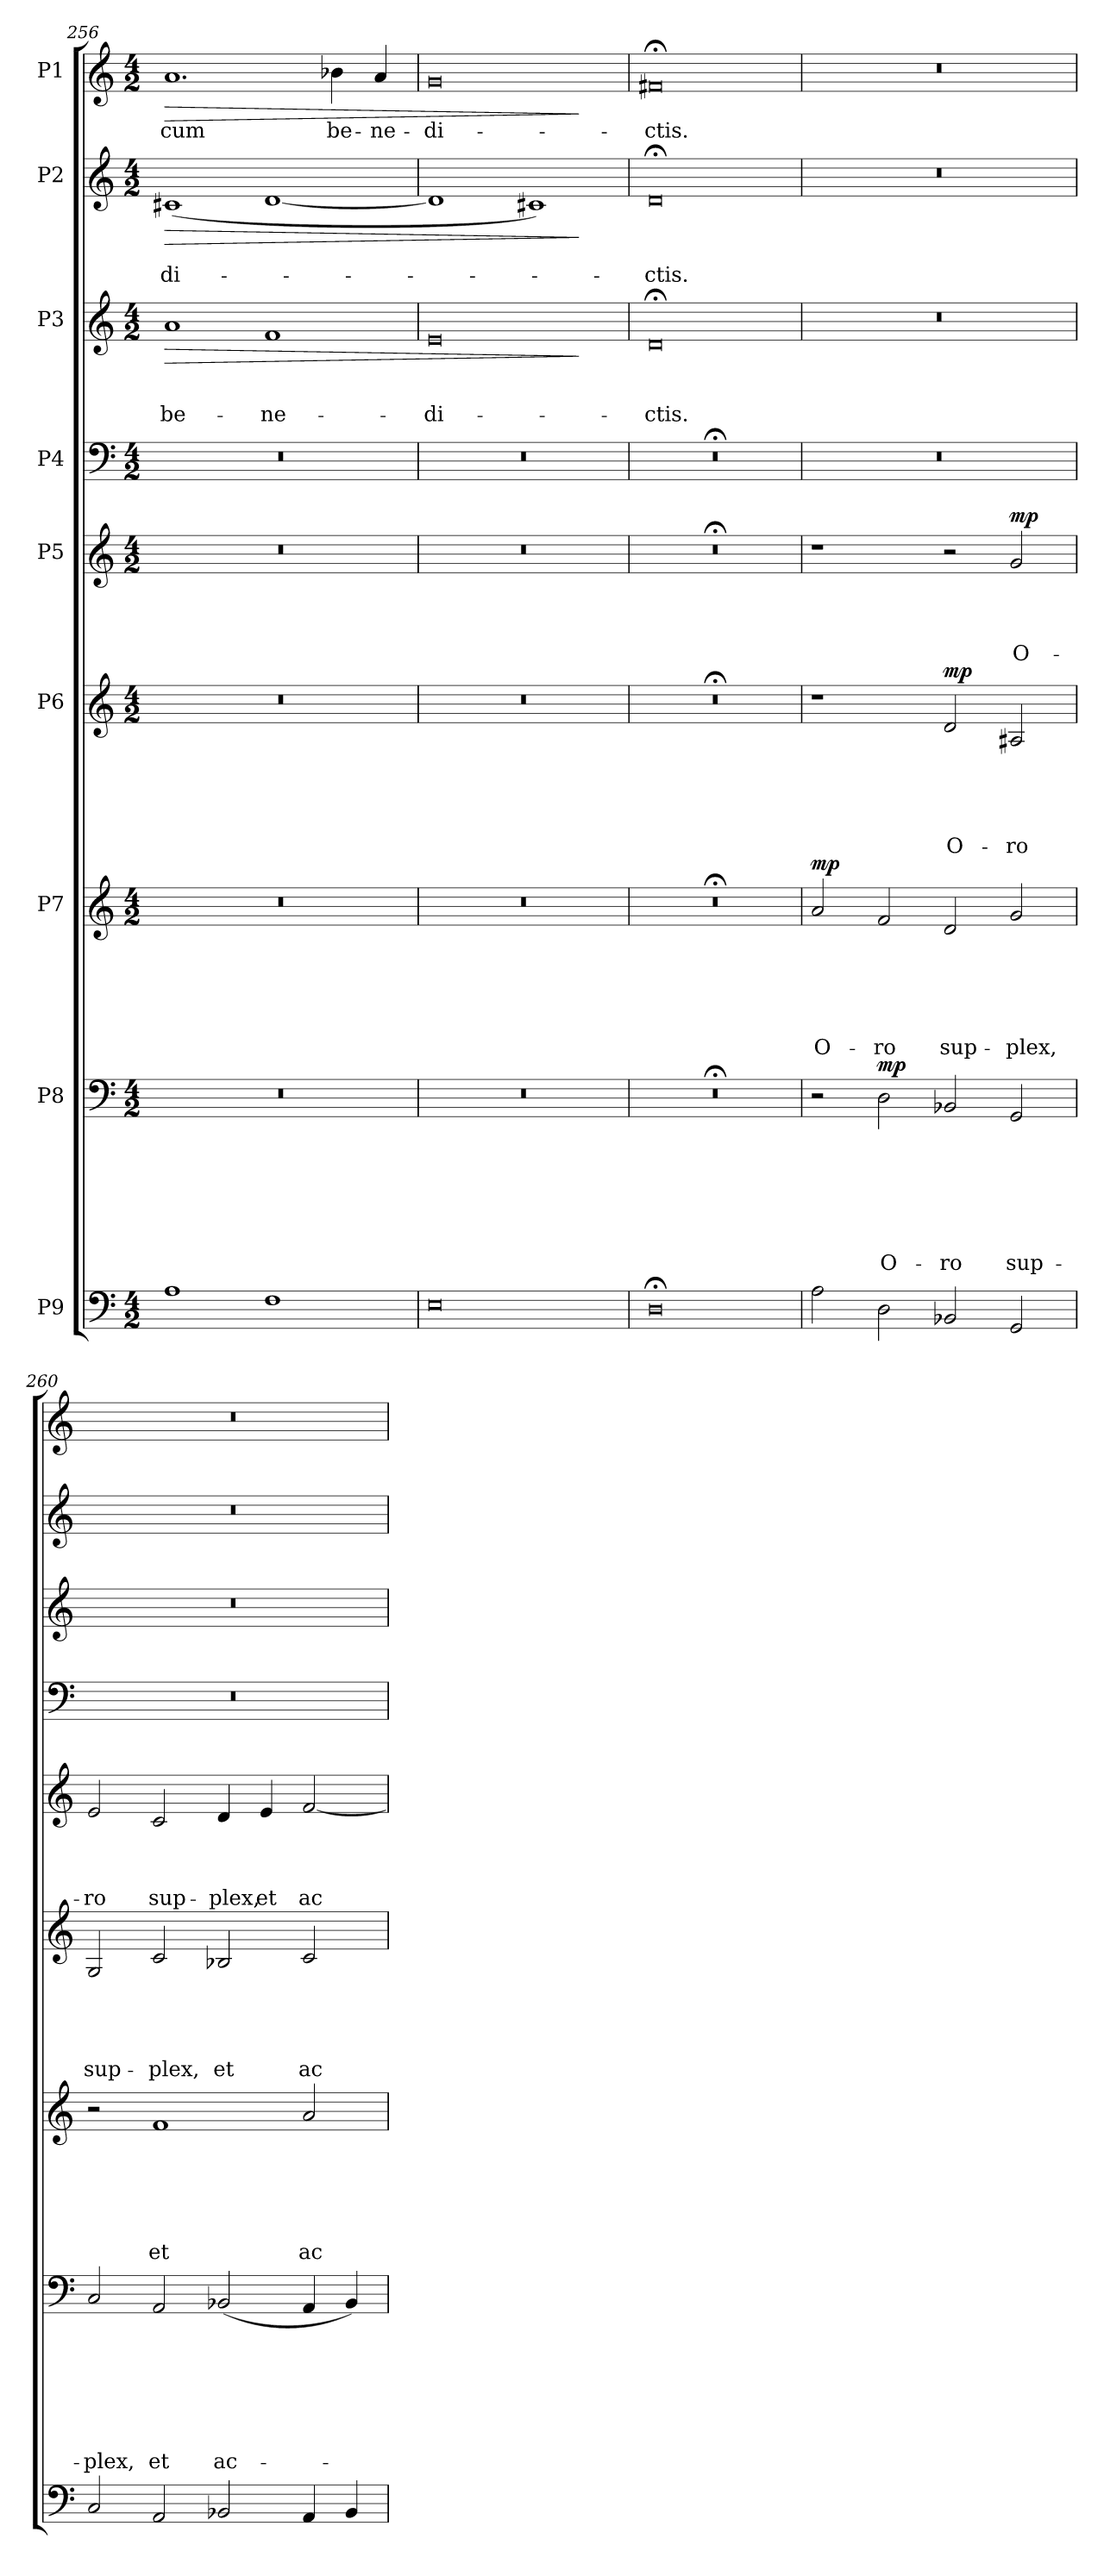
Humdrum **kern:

**kern	**kern	**text	**text	**text	**text	**text	**text	**text	**dynam	**kern	**text	**text	**text	**text	**text	**text	**dynam	**kern	**text	**text	**text	**text	**text	**dynam	**kern	**text	**text	**text	**text	**dynam	**kern	**kern	**text	**text	**text	**dynam	**kern	**text	**text	**dynam	**kern	**text	**dynam
*part9	*part8	*part8	*part8	*part8	*part8	*part8	*part8	*part8	*part8	*part7	*part7	*part7	*part7	*part7	*part7	*part7	*part7	*part6	*part6	*part6	*part6	*part6	*part6	*part6	*part5	*part5	*part5	*part5	*part5	*part5	*part4	*part3	*part3	*part3	*part3	*part3	*part2	*part2	*part2	*part2	*part1	*part1	*part1
*staff9	*staff8	*staff8	*staff8	*staff8	*staff8	*staff8	*staff8	*staff8	*staff8	*staff7	*staff7	*staff7	*staff7	*staff7	*staff7	*staff7	*staff7	*staff6	*staff6	*staff6	*staff6	*staff6	*staff6	*staff6	*staff5	*staff5	*staff5	*staff5	*staff5	*staff5	*staff4	*staff3	*staff3	*staff3	*staff3	*staff3	*staff2	*staff2	*staff2	*staff2	*staff1	*staff1	*staff1
*I"P9	*I"P8	*	*	*	*	*	*	*	*	*I"P7	*	*	*	*	*	*	*	*I"P6	*	*	*	*	*	*	*I"P5	*	*	*	*	*	*I"P4	*I"P3	*	*	*	*	*I"P2	*	*	*	*I"P1	*	*
!!LO:PB:g=z
*clefF4	*clefF4	*	*	*	*	*	*	*	*	*clefG2	*	*	*	*	*	*	*	*clefG2	*	*	*	*	*	*	*clefG2	*	*	*	*	*	*clefF4	*clefG2	*	*	*	*	*clefG2	*	*	*	*clefG2	*	*
*	*	*	*	*	*	*	*	*	*	*ITrd7c12	*	*	*	*	*	*	*	*	*	*	*	*	*	*	*	*	*	*	*	*	*	*ITrd7c12	*	*	*	*	*	*	*	*	*	*	*
*k[]	*k[]	*	*	*	*	*	*	*	*	*k[]	*	*	*	*	*	*	*	*k[]	*	*	*	*	*	*	*k[]	*	*	*	*	*	*k[]	*k[]	*	*	*	*	*k[]	*	*	*	*k[]	*	*
*C:	*C:	*	*	*	*	*	*	*	*	*C:	*	*	*	*	*	*	*	*C:	*	*	*	*	*	*	*C:	*	*	*	*	*	*C:	*C:	*	*	*	*	*C:	*	*	*	*C:	*	*
*M4/2	*M4/2	*	*	*	*	*	*	*	*	*M4/2	*	*	*	*	*	*	*	*M4/2	*	*	*	*	*	*	*M4/2	*	*	*	*	*	*M4/2	*M4/2	*	*	*	*	*M4/2	*	*	*	*M4/2	*	*
=256	=256	=256	=256	=256	=256	=256	=256	=256	=256	=256	=256	=256	=256	=256	=256	=256	=256	=256	=256	=256	=256	=256	=256	=256	=256	=256	=256	=256	=256	=256	=256	=256	=256	=256	=256	=256	=256	=256	=256	=256	=256	=256	=256
*^	*	*	*	*	*	*	*	*	*	*	*	*	*	*	*	*	*	*	*	*	*	*	*	*	*	*	*	*	*	*	*	*	*	*	*	*	*	*	*	*	*	*	*
!	!	!	!	!	!	!	!	!	!	!	!	!	!	!	!	!	!	!	!	!	!	!	!	!	!	!	!	!	!	!	!	!	!	!	!	!LO:LY:b	!LO:HP:b	!	!	!LO:LY:b	!LO:HP:b	!	!LO:LY:b	!LO:HP:b
1A	0ryy	0r	.	.	.	.	.	.	.	.	0r	.	.	.	.	.	.	.	0r	.	.	.	.	.	.	0r	.	.	.	.	.	0r	1A	.	.	be-	>	(<1c#X	.	-di-	>	1.a	cum	>
!	!	!	!	!	!	!	!	!	!	!	!	!	!	!	!	!	!	!	!	!	!	!	!	!	!	!	!	!	!	!	!	!	!	!	!	!LO:LY:b	!	!	!	!	!	!	!	!
1F	.	.	.	.	.	.	.	.	.	.	.	.	.	.	.	.	.	.	.	.	.	.	.	.	.	.	.	.	.	.	.	.	1F	.	.	-ne-	.	[<1d	.	.	.	.	.	.
!	!	!	!	!	!	!	!	!	!	!	!	!	!	!	!	!	!	!	!	!	!	!	!	!	!	!	!	!	!	!	!	!	!	!	!	!	!	!	!	!	!	!	!LO:LY:b	!
.	.	.	.	.	.	.	.	.	.	.	.	.	.	.	.	.	.	.	.	.	.	.	.	.	.	.	.	.	.	.	.	.	.	.	.	.	.	.	.	.	.	4b-X\	be-	.
!	!	!	!	!	!	!	!	!	!	!	!	!	!	!	!	!	!	!	!	!	!	!	!	!	!	!	!	!	!	!	!	!	!	!	!	!	!	!	!	!	!	!	!LO:LY:b	!
.	.	.	.	.	.	.	.	.	.	.	.	.	.	.	.	.	.	.	.	.	.	.	.	.	.	.	.	.	.	.	.	.	.	.	.	.	.	.	.	.	.	4a/	-ne-	.
=257	=257	=257	=257	=257	=257	=257	=257	=257	=257	=257	=257	=257	=257	=257	=257	=257	=257	=257	=257	=257	=257	=257	=257	=257	=257	=257	=257	=257	=257	=257	=257	=257	=257	=257	=257	=257	=257	=257	=257	=257	=257	=257	=257	=257
!	!	!	!	!	!	!	!	!	!	!	!	!	!	!	!	!	!	!	!	!	!	!	!	!	!	!	!	!	!	!	!	!	!	!	!	!LO:LY:b	!	!	!	!	!	!	!LO:LY:b	!
0E	0ryy	0r	.	.	.	.	.	.	.	.	0r	.	.	.	.	.	.	.	0r	.	.	.	.	.	.	0r	.	.	.	.	.	0r	0E	.	.	-di-	.	1d]	.	.	.	0g	-di-	.
.	.	.	.	.	.	.	.	.	.	.	.	.	.	.	.	.	.	.	.	.	.	.	.	.	.	.	.	.	.	.	.	.	.	.	.	.	.	1c#X)	.	.	.	.	.	.
*v	*v	*	*	*	*	*	*	*	*	*	*	*	*	*	*	*	*	*	*	*	*	*	*	*	*	*	*	*	*	*	*	*	*	*	*	*	*	*	*	*	*	*	*	*
.	.	.	.	.	.	.	.	.	.	.	.	.	.	.	.	.	.	.	.	.	.	.	.	.	.	.	.	.	.	.	.	.	.	.	.	]	.	.	.	]	.	.	]
=258	=258	=258	=258	=258	=258	=258	=258	=258	=258	=258	=258	=258	=258	=258	=258	=258	=258	=258	=258	=258	=258	=258	=258	=258	=258	=258	=258	=258	=258	=258	=258	=258	=258	=258	=258	=258	=258	=258	=258	=258	=258	=258	=258
*^	*	*	*	*	*	*	*	*	*	*	*	*	*	*	*	*	*	*	*	*	*	*	*	*	*	*	*	*	*	*	*	*	*	*	*	*	*	*	*	*	*	*	*
!	!	!	!	!	!	!	!	!	!	!	!	!	!	!	!	!	!	!	!	!	!	!	!	!	!	!	!	!	!	!	!	!	!	!	!	!LO:LY:b	!	!	!	!LO:LY:b	!	!	!LO:LY:b	!
0D;<	0ryy	0r;<	.	.	.	.	.	.	.	.	0r;<	.	.	.	.	.	.	.	0r;<	.	.	.	.	.	.	0r;<	.	.	.	.	.	0r;<	0D;	.	.	-ctis.	.	0d;	.	-ctis.	.	0f#X;	-ctis.	.
=259	=259	=259	=259	=259	=259	=259	=259	=259	=259	=259	=259	=259	=259	=259	=259	=259	=259	=259	=259	=259	=259	=259	=259	=259	=259	=259	=259	=259	=259	=259	=259	=259	=259	=259	=259	=259	=259	=259	=259	=259	=259	=259	=259	=259
!	!	!	!	!	!	!	!	!	!	!	!	!	!	!	!	!	!LO:LY:b	!LO:DY:a	!	!	!	!	!	!	!	!	!	!	!	!	!	!	!	!	!	!	!	!	!	!	!	!	!	!
2A\	0ryy	2r	.	.	.	.	.	.	.	.	2A/	.	.	.	.	.	O-	mp	1r	.	.	.	.	.	.	1r	.	.	.	.	.	0r	0r	.	.	.	.	0r	.	.	.	0r	.	.
!	!	!	!	!	!	!	!	!	!LO:LY:b	!LO:DY:a	!	!	!	!	!	!	!LO:LY:b	!	!	!	!	!	!	!	!	!	!	!	!	!	!	!	!	!	!	!	!	!	!	!	!	!	!	!
2D\	.	2D\	.	.	.	.	.	.	O-	mp	2F/	.	.	.	.	.	-ro	.	.	.	.	.	.	.	.	.	.	.	.	.	.	.	.	.	.	.	.	.	.	.	.	.	.	.
!	!	!	!	!	!	!	!	!	!LO:LY:b	!	!	!	!	!	!	!	!LO:LY:b	!	!	!	!	!	!	!LO:LY:b	!LO:DY:a	!	!	!	!	!	!	!	!	!	!	!	!	!	!	!	!	!	!	!
2BB-X/	.	2BB-X/	.	.	.	.	.	.	-ro	.	2D/	.	.	.	.	.	sup-	.	2d/	.	.	.	.	O-	mp	2r	.	.	.	.	.	.	.	.	.	.	.	.	.	.	.	.	.	.
!	!	!	!	!	!	!	!	!	!LO:LY:b	!	!	!	!	!	!	!	!LO:LY:b	!	!	!	!	!	!	!LO:LY:b	!	!	!	!	!	!LO:LY:b	!LO:DY:a	!	!	!	!	!	!	!	!	!	!	!	!	!
2GG/	.	2GG/	.	.	.	.	.	.	sup-	.	2G/	.	.	.	.	.	-plex,	.	2A#X/	.	.	.	.	-ro	.	2g/	.	.	.	O-	mp	.	.	.	.	.	.	.	.	.	.	.	.	.
=260	=260	=260	=260	=260	=260	=260	=260	=260	=260	=260	=260	=260	=260	=260	=260	=260	=260	=260	=260	=260	=260	=260	=260	=260	=260	=260	=260	=260	=260	=260	=260	=260	=260	=260	=260	=260	=260	=260	=260	=260	=260	=260	=260	=260
!	!	!	!	!	!	!	!	!	!LO:LY:b	!	!	!	!	!	!	!	!	!	!	!	!	!	!	!LO:LY:b	!	!	!	!	!	!LO:LY:b	!	!	!	!	!	!	!	!	!	!	!	!	!	!
2C/	0ryy	2C/	.	.	.	.	.	.	-plex,	.	2r	.	.	.	.	.	.	.	2G/	.	.	.	.	sup-	.	2e/	.	.	.	-ro	.	0r	0r	.	.	.	.	0r	.	.	.	0r	.	.
!	!	!	!	!	!	!	!	!	!LO:LY:b	!	!	!	!	!	!	!	!LO:LY:b	!	!	!	!	!	!	!LO:LY:b	!	!	!	!	!	!LO:LY:b	!	!	!	!	!	!	!	!	!	!	!	!	!	!
2AA/	.	2AA/	.	.	.	.	.	.	et	.	1F	.	.	.	.	.	et	.	2c/	.	.	.	.	-plex,	.	2c/	.	.	.	sup-	.	.	.	.	.	.	.	.	.	.	.	.	.	.
!	!	!	!	!	!	!	!	!	!LO:LY:b	!	!	!	!	!	!	!	!	!	!	!	!	!	!	!LO:LY:b	!	!	!	!	!	!LO:LY:b	!	!	!	!	!	!	!	!	!	!	!	!	!	!
2BB-X/	.	(<2BB-X/	.	.	.	.	.	.	ac-	.	.	.	.	.	.	.	.	.	2B-X/	.	.	.	.	et	.	4d/	.	.	.	-plex,	.	.	.	.	.	.	.	.	.	.	.	.	.	.
!	!	!	!	!	!	!	!	!	!	!	!	!	!	!	!	!	!	!	!	!	!	!	!	!	!	!	!	!	!	!LO:LY:b	!	!	!	!	!	!	!	!	!	!	!	!	!	!
.	.	.	.	.	.	.	.	.	.	.	.	.	.	.	.	.	.	.	.	.	.	.	.	.	.	4e/	.	.	.	et	.	.	.	.	.	.	.	.	.	.	.	.	.	.
!	!	!	!	!	!	!	!	!	!	!	!	!	!	!	!	!	!LO:LY:b	!	!	!	!	!	!	!LO:LY:b	!	!	!	!	!	!LO:LY:b	!	!	!	!	!	!	!	!	!	!	!	!	!	!
4AA/	.	4AA/	.	.	.	.	.	.	.	.	2A/	.	.	.	.	.	ac-	.	2c/	.	.	.	.	ac-	.	[<2f/	.	.	.	ac-	.	.	.	.	.	.	.	.	.	.	.	.	.	.
4BB-/	.	4BB-/)	.	.	.	.	.	.	.	.	.	.	.	.	.	.	.	.	.	.	.	.	.	.	.	.	.	.	.	.	.	.	.	.	.	.	.	.	.	.	.	.	.	.
*v	*v	*	*	*	*	*	*	*	*	*	*	*	*	*	*	*	*	*	*	*	*	*	*	*	*	*	*	*	*	*	*	*	*	*	*	*	*	*	*	*	*	*	*	*
=	=	=	=	=	=	=	=	=	=	=	=	=	=	=	=	=	=	=	=	=	=	=	=	=	=	=	=	=	=	=	=	=	=	=	=	=	=	=	=	=	=	=	=
*-	*-	*-	*-	*-	*-	*-	*-	*-	*-	*-	*-	*-	*-	*-	*-	*-	*-	*-	*-	*-	*-	*-	*-	*-	*-	*-	*-	*-	*-	*-	*-	*-	*-	*-	*-	*-	*-	*-	*-	*-	*-	*-	*-
